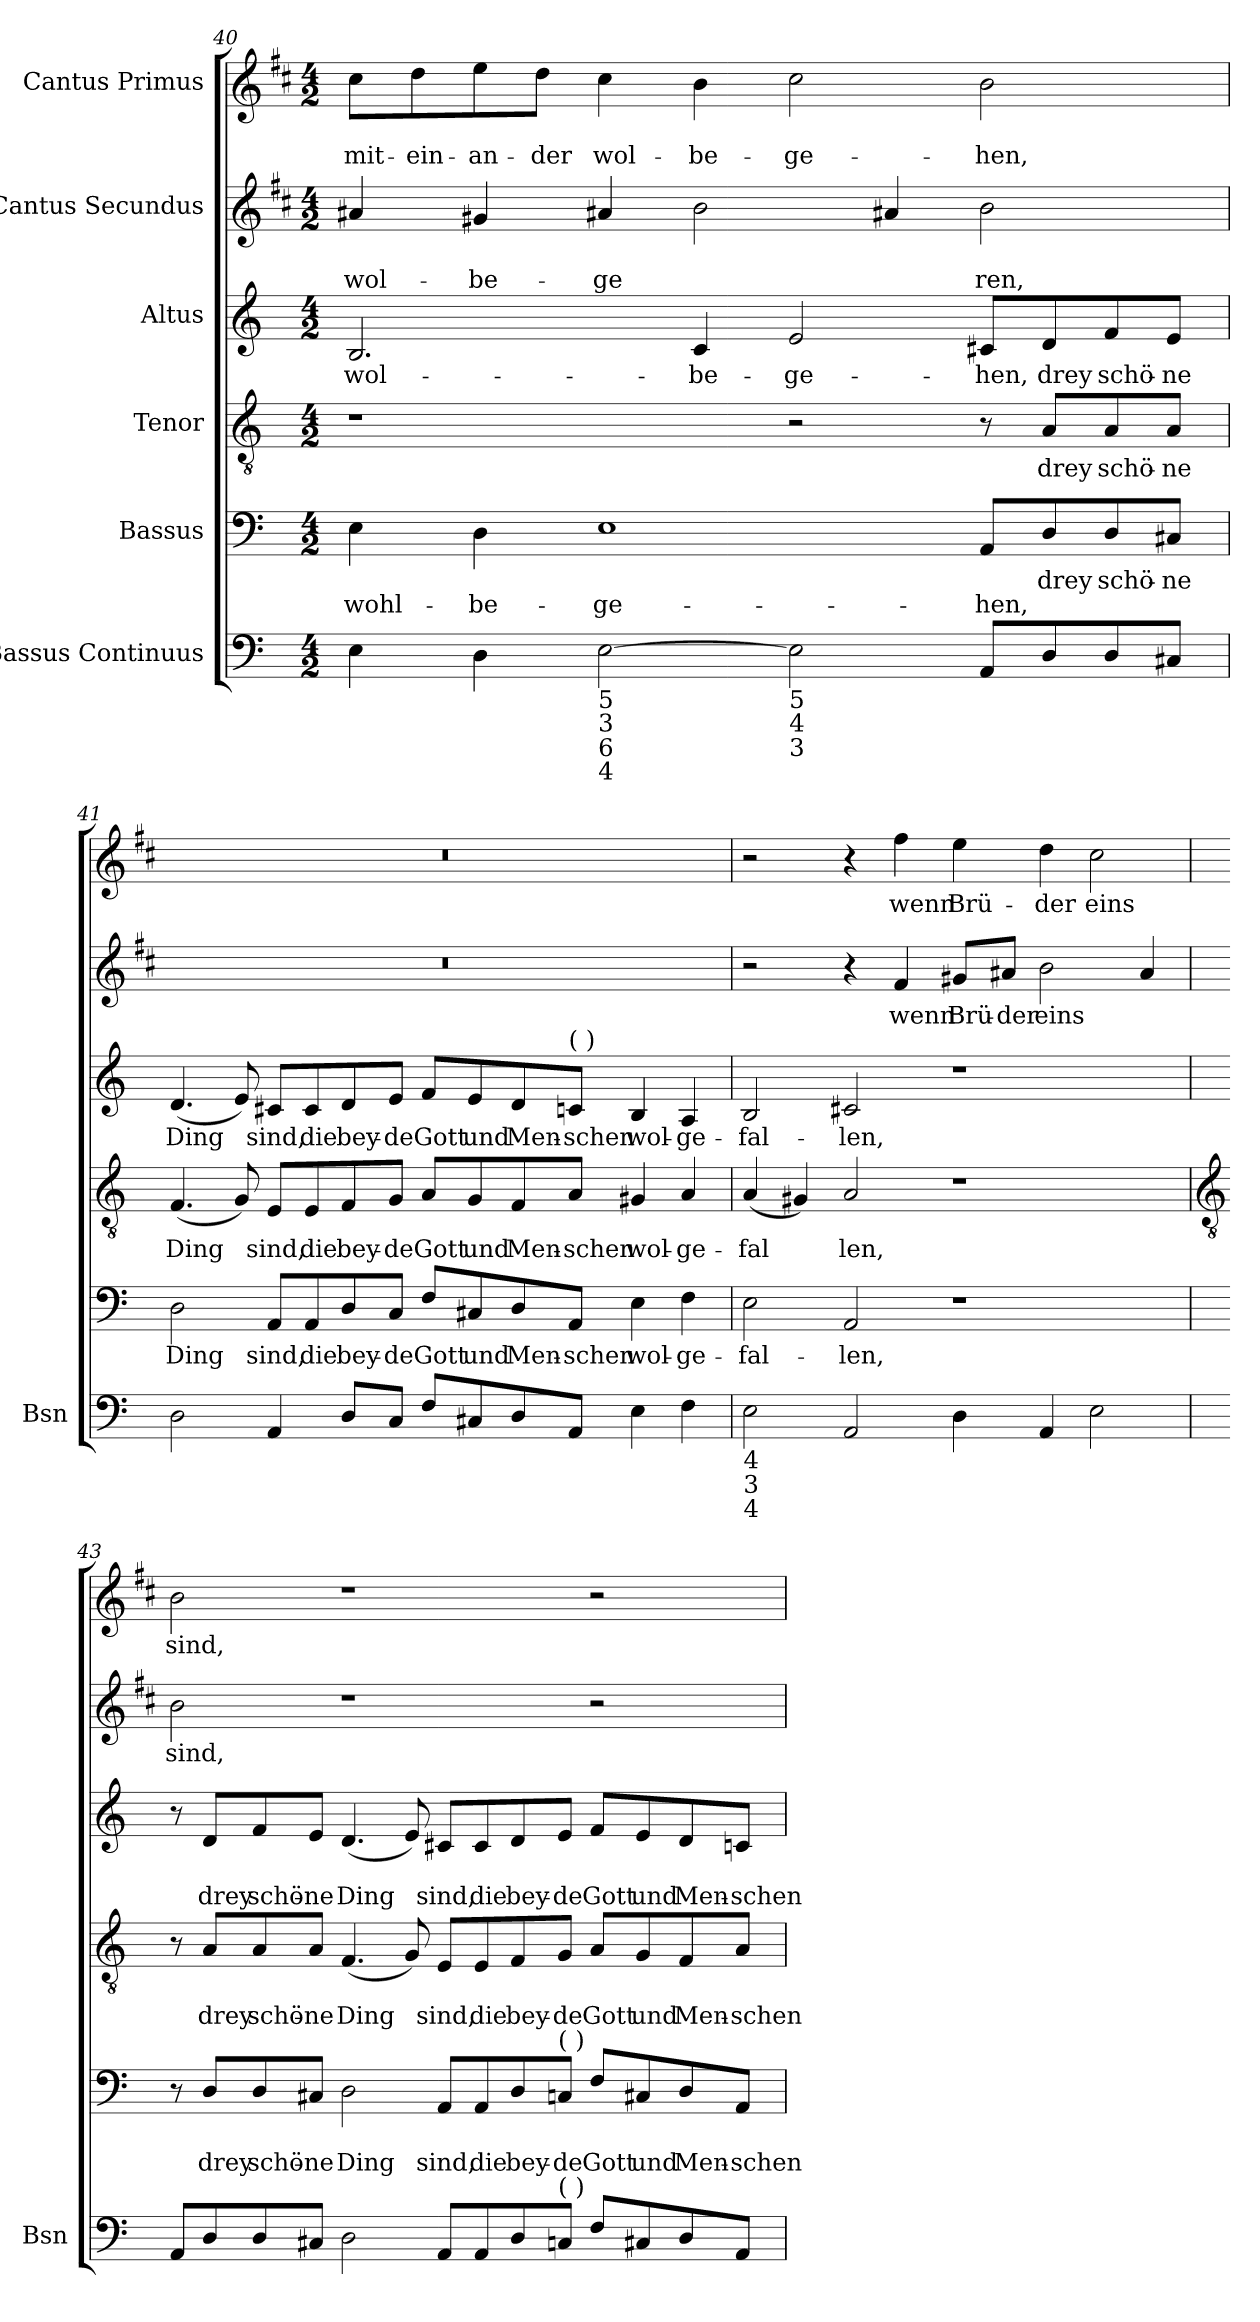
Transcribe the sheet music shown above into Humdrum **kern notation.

**kern	**kern	**text	**text	**kern	**text	**text	**kern	**text	**text	**kern	**text	**text	**kern	**text	**text
*part6	*part5	*part5	*part5	*part4	*part4	*part4	*part3	*part3	*part3	*part2	*part2	*part2	*part1	*part1	*part1
*staff6	*staff5	*staff5	*staff5	*staff4	*staff4	*staff4	*staff3	*staff3	*staff3	*staff2	*staff2	*staff2	*staff1	*staff1	*staff1
*I"Bassus Continuus	*I"Bassus	*	*	*I"Tenor	*	*	*I"Altus	*	*	*I"Cantus Secundus	*	*	*I"Cantus Primus	*	*
*I'Bsn	*	*	*	*	*	*	*	*	*	*	*	*	*	*	*
!!LO:LB:g=z
*clefF4	*clefF4	*	*	*clefGv2	*	*	*clefG2	*	*	*clefG2	*	*	*clefG2	*	*
*	*	*	*	*	*	*	*	*	*	*ITrd1c2	*	*	*ITrd1c2	*	*
*k[]	*k[]	*	*	*k[]	*	*	*k[]	*	*	*k[]	*	*	*k[]	*	*
*C:	*C:	*	*	*C:	*	*	*C:	*	*	*C:	*	*	*C:	*	*
*M4/2	*M4/2	*	*	*M4/2	*	*	*M4/2	*	*	*M4/2	*	*	*M4/2	*	*
=40	=40	=40	=40	=40	=40	=40	=40	=40	=40	=40	=40	=40	=40	=40	=40
!	!	!	!LO:LY:b	!	!	!	!	!LO:LY:b	!	!	!	!LO:LY:b	!	!	!LO:LY:b
4E	4E	.	wohl-	1r	.	.	2.B	wol-	.	4g#X	.	wol-	8b\L	.	mit-
!	!	!	!	!	!	!	!	!	!	!	!	!	!	!	!LO:LY:b
.	.	.	.	.	.	.	.	.	.	.	.	.	8cc\	.	-ein-
!	!	!	!LO:LY:b	!	!	!	!	!	!	!	!	!LO:LY:b	!	!	!LO:LY:b
4D	4D	.	-be-	.	.	.	.	.	.	4f#X	.	-be-	8dd\	.	-an-
!	!	!	!	!	!	!	!	!	!	!	!	!	!	!	!LO:LY:b
.	.	.	.	.	.	.	.	.	.	.	.	.	8cc\J	.	-der
!LO:TX:b:t=5\n3	!	!	!	!	!	!	!	!	!	!	!	!	!	!	!
!LO:TX:b:t=6\n4	!	!	!	!	!	!	!	!	!	!	!	!	!	!	!
!	!	!	!LO:LY:b	!	!	!	!	!	!	!	!	!LO:LY:b	!	!	!LO:LY:b
[2E	1E	.	-ge-	.	.	.	.	.	.	4g#X	.	-ge	4b	.	wol-
!	!	!	!	!	!	!	!	!LO:LY:b	!	!	!	!	!	!	!LO:LY:b
.	.	.	.	.	.	.	4c	-be-	.	2a	.	.	4a	.	-be-
!LO:TX:b:t=5\n4	!	!	!	!	!	!	!	!	!	!	!	!	!	!	!
!LO:TX:b:t=3	!	!	!	!	!	!	!	!	!	!	!	!	!	!	!
!	!	!	!	!	!	!	!	!LO:LY:b	!	!	!	!	!	!	!LO:LY:b
2E]	.	.	.	2r	.	.	2e	-ge-	.	.	.	.	2b	.	-ge-
.	.	.	.	.	.	.	.	.	.	4g#X	.	.	.	.	.
!	!	!	!LO:LY:b	!	!	!	!	!LO:LY:b	!	!	!	!LO:LY:b	!	!	!LO:LY:b
8AAL	8AA/L	.	-hen,	8r	.	.	8c#X/L	-hen,	.	2a	.	ren,	2a	.	-hen,
!	!	!LO:LY:b	!	!	!LO:LY:b	!	!	!LO:LY:b	!	!	!	!	!	!	!
8D	8D/	drey	.	8A/L	drey	.	8d/	drey	.	.	.	.	.	.	.
!	!	!LO:LY:b	!	!	!LO:LY:b	!	!	!LO:LY:b	!	!	!	!	!	!	!
8D	8D/	schö-	.	8A/	schö-	.	8f/	schö-	.	.	.	.	.	.	.
!	!	!LO:LY:b	!	!	!LO:LY:b	!	!	!LO:LY:b	!	!	!	!	!	!	!
8C#XJ	8C#X/J	-ne	.	8A/J	-ne	.	8e/J	-ne	.	.	.	.	.	.	.
=41	=41	=41	=41	=41	=41	=41	=41	=41	=41	=41	=41	=41	=41	=41	=41
!	!	!LO:LY:b	!	!	!LO:LY:b	!	!	!LO:LY:b	!	!	!	!	!	!	!
2D	2D	Ding	.	(<4.F	Ding	.	(<4.d	Ding	.	0r	.	.	0r	.	.
.	.	.	.	8G)	.	.	8e)	.	.	.	.	.	.	.	.
!	!	!LO:LY:b	!	!	!LO:LY:b	!	!	!LO:LY:b	!	!	!	!	!	!	!
4AA	8AA/L	sind,	.	8E/L	sind,	.	8c#X/L	sind,	.	.	.	.	.	.	.
!	!	!LO:LY:b	!	!	!LO:LY:b	!	!	!LO:LY:b	!	!	!	!	!	!	!
.	8AA/	die	.	8E/	die	.	8c#/	die	.	.	.	.	.	.	.
!	!	!LO:LY:b	!	!	!LO:LY:b	!	!	!LO:LY:b	!	!	!	!	!	!	!
8DL	8D/	bey-	.	8F/	bey-	.	8d/	bey-	.	.	.	.	.	.	.
!	!	!LO:LY:b	!	!	!LO:LY:b	!	!	!LO:LY:b	!	!	!	!	!	!	!
8CJ	8C/J	-de	.	8G/J	-de	.	8e/J	-de	.	.	.	.	.	.	.
!	!	!LO:LY:b	!	!	!LO:LY:b	!	!	!LO:LY:b	!	!	!	!	!	!	!
8FL	8F/L	Gott	.	8A/L	Gott	.	8f/L	Gott	.	.	.	.	.	.	.
!	!	!LO:LY:b	!	!	!LO:LY:b	!	!	!LO:LY:b	!	!	!	!	!	!	!
8C#X	8C#X/	und	.	8G/	und	.	8e/	und	.	.	.	.	.	.	.
!	!	!LO:LY:b	!	!	!LO:LY:b	!	!	!LO:LY:b	!	!	!	!	!	!	!
8D	8D/	Men-	.	8F/	Men-	.	8d/	Men-	.	.	.	.	.	.	.
!	!	!	!	!	!	!	!LO:TX:a:t=(  )	!	!	!	!	!	!	!	!
!	!	!LO:LY:b	!	!	!LO:LY:b	!	!	!LO:LY:b	!	!	!	!	!	!	!
8AAJ	8AA/J	-schen	.	8A/J	-schen	.	8c/J	-schen	.	.	.	.	.	.	.
!	!	!LO:LY:b	!	!	!LO:LY:b	!	!	!LO:LY:b	!	!	!	!	!	!	!
4E	4E	wol-	.	4G#X	wol-	.	4B	wol-	.	.	.	.	.	.	.
!	!	!LO:LY:b	!	!	!LO:LY:b	!	!	!LO:LY:b	!	!	!	!	!	!	!
4F	4F	-ge-	.	4A	-ge-	.	4A	-ge-	.	.	.	.	.	.	.
=42	=42	=42	=42	=42	=42	=42	=42	=42	=42	=42	=42	=42	=42	=42	=42
!LO:TX:b:t=4	!	!	!	!	!	!	!	!	!	!	!	!	!	!	!
!LO:TX:b:t=3	!	!	!	!	!	!	!	!	!	!	!	!	!	!	!
!LO:TX:b:t=4	!	!	!	!	!	!	!	!	!	!	!	!	!	!	!
!	!	!LO:LY:b	!	!	!LO:LY:b	!	!	!LO:LY:b	!	!	!	!	!	!	!
2E	2E	-fal-	.	(<4A	-fal	.	2B	-fal-	.	2r	.	.	2r	.	.
!	!	!	!	!	!LO:LY:b	!	!	!	!	!	!	!	!	!	!
.	.	.	.	4G#X)	-	.	.	.	.	.	.	.	.	.	.
!	!	!LO:LY:b	!	!	!LO:LY:b	!	!	!LO:LY:b	!	!	!	!	!	!	!
2AA	2AA	-len,	.	2A	len,	.	2c#X	-len,	.	4r	.	.	4r	.	.
!	!	!	!	!	!	!	!	!	!	!	!LO:LY:b	!	!	!LO:LY:b	!
.	.	.	.	.	.	.	.	.	.	4e	wenn	.	4ee	wenn	.
!	!	!	!	!	!	!	!	!	!	!	!LO:LY:b	!	!	!LO:LY:b	!
4D	1r	.	.	1r	.	.	1r	.	.	8f#X/L	Brü-	.	4dd	Brü-	.
!	!	!	!	!	!	!	!	!	!	!	!LO:LY:b	!	!	!	!
.	.	.	.	.	.	.	.	.	.	8g#X/J	-der	.	.	.	.
!	!	!	!	!	!	!	!	!	!	!	!LO:LY:b	!	!	!LO:LY:b	!
4AA	.	.	.	.	.	.	.	.	.	2a	eins	.	4cc	-der	.
!	!	!	!	!	!	!	!	!	!	!	!	!	!	!LO:LY:b	!
2E	.	.	.	.	.	.	.	.	.	.	.	.	2b	eins	.
.	.	.	.	.	.	.	.	.	.	4g#	.	.	.	.	.
!!LO:LB:g=z
=43	=43	=43	=43	=43	=43	=43	=43	=43	=43	=43	=43	=43	=43	=43	=43
*	*	*	*	*clefGv2	*	*	*	*	*	*	*	*	*	*	*
!	!	!	!	!	!	!	!	!	!	!	!LO:LY:b	!	!	!LO:LY:b	!
8AAL	8r	.	.	8r	.	.	8r	.	.	2a	sind,	.	2a	sind,	.
!	!	!	!LO:LY:b	!	!	!LO:LY:b	!	!	!LO:LY:b	!	!	!	!	!	!
8D	8D/L	.	drey	8A/L	.	drey	8d/L	.	drey	.	.	.	.	.	.
!	!	!	!LO:LY:b	!	!	!LO:LY:b	!	!	!LO:LY:b	!	!	!	!	!	!
8D	8D/	.	schö-	8A/	.	schö-	8f/	.	schö-	.	.	.	.	.	.
!	!	!	!LO:LY:b	!	!	!LO:LY:b	!	!	!LO:LY:b	!	!	!	!	!	!
8C#XJ	8C#X/J	.	-ne	8A/J	.	-ne	8e/J	.	-ne	.	.	.	.	.	.
!	!	!	!LO:LY:b	!	!	!LO:LY:b	!	!	!LO:LY:b	!	!	!	!	!	!
2D	2D	.	Ding	(<4.F	.	Ding	(<4.d	.	Ding	1r	.	.	1r	.	.
.	.	.	.	8G)	.	.	8e)	.	.	.	.	.	.	.	.
!	!	!	!LO:LY:b	!	!	!LO:LY:b	!	!	!LO:LY:b	!	!	!	!	!	!
8AAL	8AA/L	.	sind,	8E/L	.	sind,	8c#X/L	.	sind,	.	.	.	.	.	.
!	!	!	!LO:LY:b	!	!	!LO:LY:b	!	!	!LO:LY:b	!	!	!	!	!	!
8AA	8AA/	.	die	8E/	.	die	8c#/	.	die	.	.	.	.	.	.
!	!	!	!LO:LY:b	!	!	!LO:LY:b	!	!	!LO:LY:b	!	!	!	!	!	!
8D	8D/	.	bey-	8F/	.	bey-	8d/	.	bey-	.	.	.	.	.	.
!	!LO:TX:a:t=(  )	!	!	!	!	!	!	!	!	!	!	!	!	!	!
!LO:TX:a:t=(  )	!	!	!	!	!	!	!	!	!	!	!	!	!	!	!
!	!	!	!LO:LY:b	!	!	!LO:LY:b	!	!	!LO:LY:b	!	!	!	!	!	!
8CJ	8C/J	.	-de	8G/J	.	-de	8e/J	.	-de	.	.	.	.	.	.
!	!	!	!LO:LY:b	!	!	!LO:LY:b	!	!	!LO:LY:b	!	!	!	!	!	!
8FL	8F/L	.	Gott	8A/L	.	Gott	8f/L	.	Gott	2r	.	.	2r	.	.
!	!	!	!LO:LY:b	!	!	!LO:LY:b	!	!	!LO:LY:b	!	!	!	!	!	!
8C#X	8C#X/	.	und	8G/	.	und	8e/	.	und	.	.	.	.	.	.
!	!	!	!LO:LY:b	!	!	!LO:LY:b	!	!	!LO:LY:b	!	!	!	!	!	!
8D	8D/	.	Men-	8F/	.	Men-	8d/	.	Men-	.	.	.	.	.	.
!	!	!	!LO:LY:b	!	!	!LO:LY:b	!	!	!LO:LY:b	!	!	!	!	!	!
8AAJ	8AA/J	.	-schen	8A/J	.	-schen	8cn/J	.	-schen	.	.	.	.	.	.
=	=	=	=	=	=	=	=	=	=	=	=	=	=	=	=
*-	*-	*-	*-	*-	*-	*-	*-	*-	*-	*-	*-	*-	*-	*-	*-
